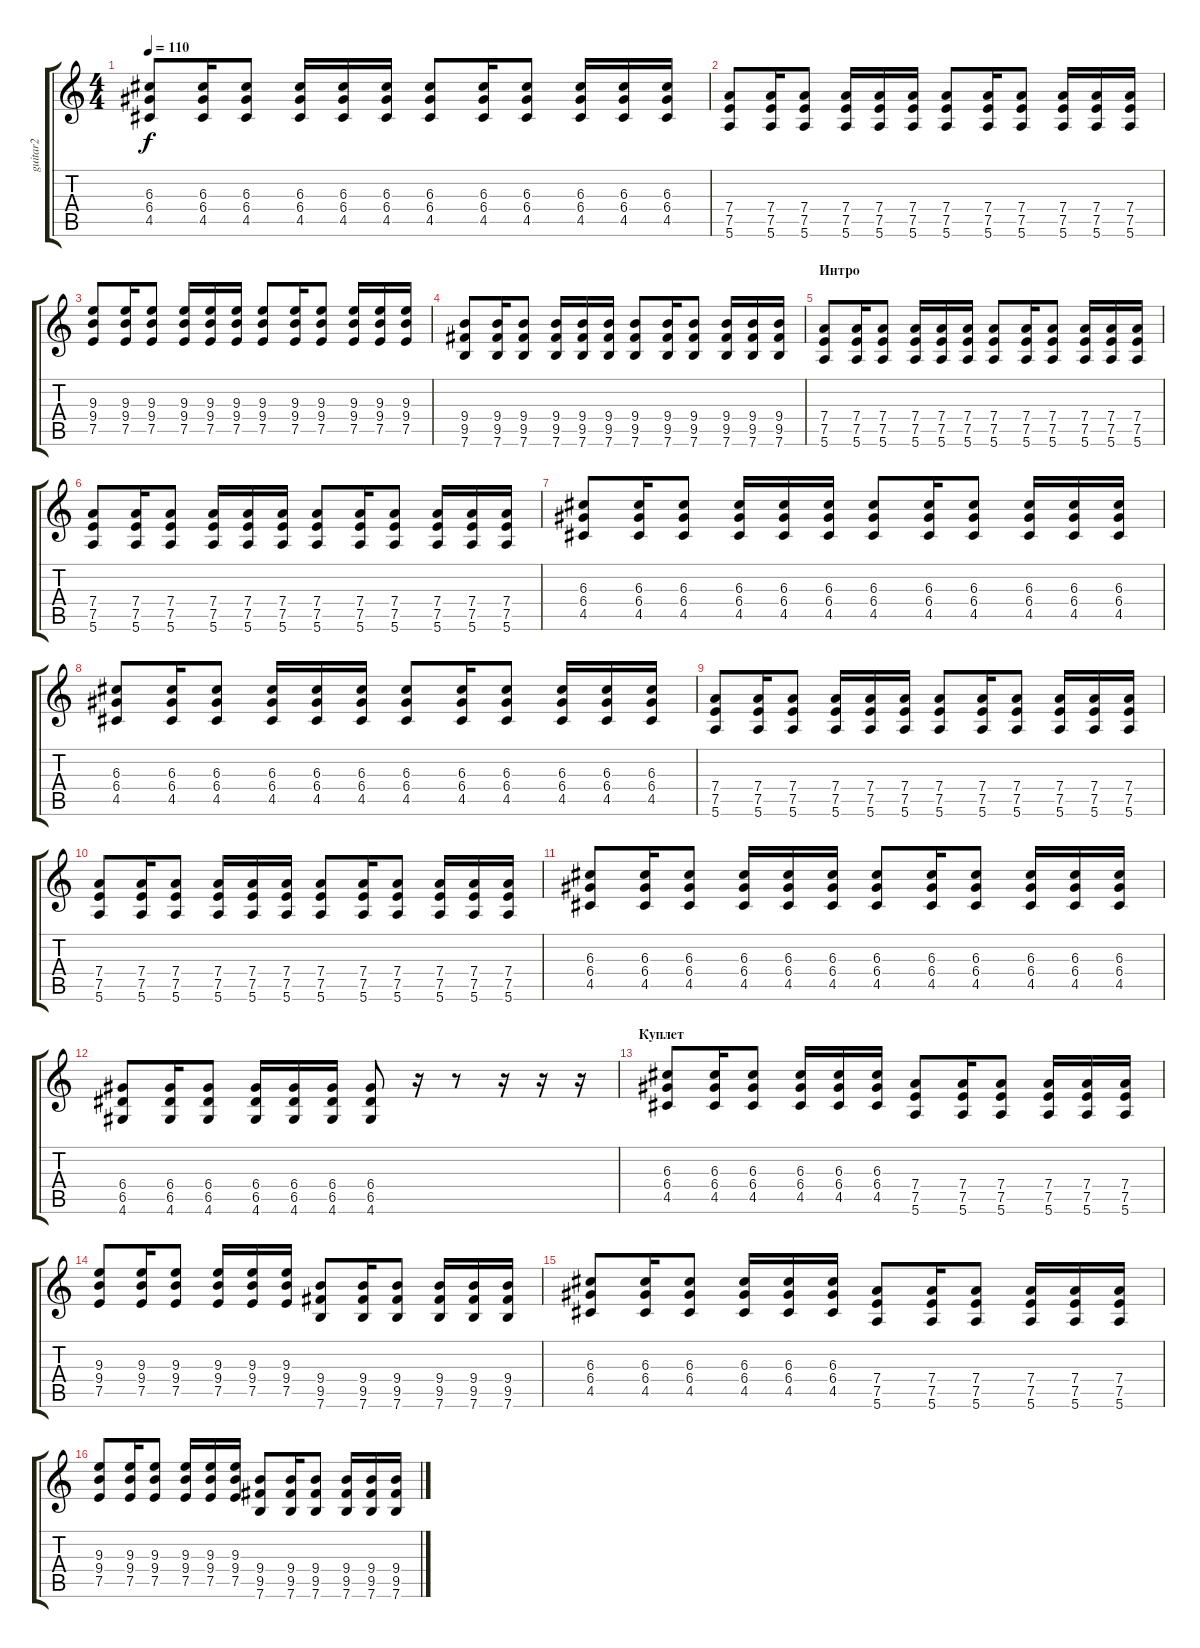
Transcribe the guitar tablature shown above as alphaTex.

\track ("guitar2" "guitar2") {instrument overdrivenguitar}
\staff {score tabs}
\tuning (E4 B3 G3 D3 A2 E2) {hide}
\ts (4 4)
\tempo 110
\clef g2
\ks c
(6.3 6.4 4.5).8{dy f} (6.3 6.4 4.5).16 (6.3 6.4 4.5).8 (6.3 6.4 4.5).16 (6.3 6.4 4.5).16 (6.3 6.4 4.5).16 (6.3 6.4 4.5).8 (6.3 6.4 4.5).16 (6.3 6.4 4.5).8 (6.3 6.4 4.5).16 (6.3 6.4 4.5).16 (6.3 6.4 4.5).16 |
(7.4 7.5 5.6).8 (7.4 7.5 5.6).16 (7.4 7.5 5.6).8 (7.4 7.5 5.6).16 (7.4 7.5 5.6).16 (7.4 7.5 5.6).16 (7.4 7.5 5.6).8 (7.4 7.5 5.6).16 (7.4 7.5 5.6).8 (7.4 7.5 5.6).16 (7.4 7.5 5.6).16 (7.4 7.5 5.6).16 |
(9.3 9.4 7.5).8 (9.3 9.4 7.5).16 (9.3 9.4 7.5).8 (9.3 9.4 7.5).16 (9.3 9.4 7.5).16 (9.3 9.4 7.5).16 (9.3 9.4 7.5).8 (9.3 9.4 7.5).16 (9.3 9.4 7.5).8 (9.3 9.4 7.5).16 (9.3 9.4 7.5).16 (9.3 9.4 7.5).16 |
(9.4 9.5 7.6).8 (9.4 9.5 7.6).16 (9.4 9.5 7.6).8 (9.4 9.5 7.6).16 (9.4 9.5 7.6).16 (9.4 9.5 7.6).16 (9.4 9.5 7.6).8 (9.4 9.5 7.6).16 (9.4 9.5 7.6).8 (9.4 9.5 7.6).16 (9.4 9.5 7.6).16 (9.4 9.5 7.6).16 |
\section ("" "Интро")
(7.4 7.5 5.6).8 (7.4 7.5 5.6).16 (7.4 7.5 5.6).8 (7.4 7.5 5.6).16 (7.4 7.5 5.6).16 (7.4 7.5 5.6).16 (7.4 7.5 5.6).8 (7.4 7.5 5.6).16 (7.4 7.5 5.6).8 (7.4 7.5 5.6).16 (7.4 7.5 5.6).16 (7.4 7.5 5.6).16 |
(7.4 7.5 5.6).8 (7.4 7.5 5.6).16 (7.4 7.5 5.6).8 (7.4 7.5 5.6).16 (7.4 7.5 5.6).16 (7.4 7.5 5.6).16 (7.4 7.5 5.6).8 (7.4 7.5 5.6).16 (7.4 7.5 5.6).8 (7.4 7.5 5.6).16 (7.4 7.5 5.6).16 (7.4 7.5 5.6).16 |
(6.3 6.4 4.5).8 (6.3 6.4 4.5).16 (6.3 6.4 4.5).8 (6.3 6.4 4.5).16 (6.3 6.4 4.5).16 (6.3 6.4 4.5).16 (6.3 6.4 4.5).8 (6.3 6.4 4.5).16 (6.3 6.4 4.5).8 (6.3 6.4 4.5).16 (6.3 6.4 4.5).16 (6.3 6.4 4.5).16 |
(6.3 6.4 4.5).8 (6.3 6.4 4.5).16 (6.3 6.4 4.5).8 (6.3 6.4 4.5).16 (6.3 6.4 4.5).16 (6.3 6.4 4.5).16 (6.3 6.4 4.5).8 (6.3 6.4 4.5).16 (6.3 6.4 4.5).8 (6.3 6.4 4.5).16 (6.3 6.4 4.5).16 (6.3 6.4 4.5).16 |
(7.4 7.5 5.6).8 (7.4 7.5 5.6).16 (7.4 7.5 5.6).8 (7.4 7.5 5.6).16 (7.4 7.5 5.6).16 (7.4 7.5 5.6).16 (7.4 7.5 5.6).8 (7.4 7.5 5.6).16 (7.4 7.5 5.6).8 (7.4 7.5 5.6).16 (7.4 7.5 5.6).16 (7.4 7.5 5.6).16 |
(7.4 7.5 5.6).8 (7.4 7.5 5.6).16 (7.4 7.5 5.6).8 (7.4 7.5 5.6).16 (7.4 7.5 5.6).16 (7.4 7.5 5.6).16 (7.4 7.5 5.6).8 (7.4 7.5 5.6).16 (7.4 7.5 5.6).8 (7.4 7.5 5.6).16 (7.4 7.5 5.6).16 (7.4 7.5 5.6).16 |
(6.3 6.4 4.5).8 (6.3 6.4 4.5).16 (6.3 6.4 4.5).8 (6.3 6.4 4.5).16 (6.3 6.4 4.5).16 (6.3 6.4 4.5).16 (6.3 6.4 4.5).8 (6.3 6.4 4.5).16 (6.3 6.4 4.5).8 (6.3 6.4 4.5).16 (6.3 6.4 4.5).16 (6.3 6.4 4.5).16 |
(6.4 6.5 4.6).8 (6.4 6.5 4.6).16 (6.4 6.5 4.6).8 (6.4 6.5 4.6).16 (6.4 6.5 4.6).16 (6.4 6.5 4.6).16 (6.4 6.5 4.6).8 r.16 r.8 r.16 r.16 r.16 |
\section ("" "Куплет")
(6.3 6.4 4.5).8 (6.3 6.4 4.5).16 (6.3 6.4 4.5).8 (6.3 6.4 4.5).16 (6.3 6.4 4.5).16 (6.3 6.4 4.5).16 (7.4 7.5 5.6).8 (7.4 7.5 5.6).16 (7.4 7.5 5.6).8 (7.4 7.5 5.6).16 (7.4 7.5 5.6).16 (7.4 7.5 5.6).16 |
(9.3 9.4 7.5).8 (9.3 9.4 7.5).16 (9.3 9.4 7.5).8 (9.3 9.4 7.5).16 (9.3 9.4 7.5).16 (9.3 9.4 7.5).16 (9.4 9.5 7.6).8 (9.4 9.5 7.6).16 (9.4 9.5 7.6).8 (9.4 9.5 7.6).16 (9.4 9.5 7.6).16 (9.4 9.5 7.6).16 |
(6.3 6.4 4.5).8 (6.3 6.4 4.5).16 (6.3 6.4 4.5).8 (6.3 6.4 4.5).16 (6.3 6.4 4.5).16 (6.3 6.4 4.5).16 (7.4 7.5 5.6).8 (7.4 7.5 5.6).16 (7.4 7.5 5.6).8 (7.4 7.5 5.6).16 (7.4 7.5 5.6).16 (7.4 7.5 5.6).16 |
(9.3 9.4 7.5).8 (9.3 9.4 7.5).16 (9.3 9.4 7.5).8 (9.3 9.4 7.5).16 (9.3 9.4 7.5).16 (9.3 9.4 7.5).16 (9.4 9.5 7.6).8 (9.4 9.5 7.6).16 (9.4 9.5 7.6).8 (9.4 9.5 7.6).16 (9.4 9.5 7.6).16 (9.4 9.5 7.6).16
